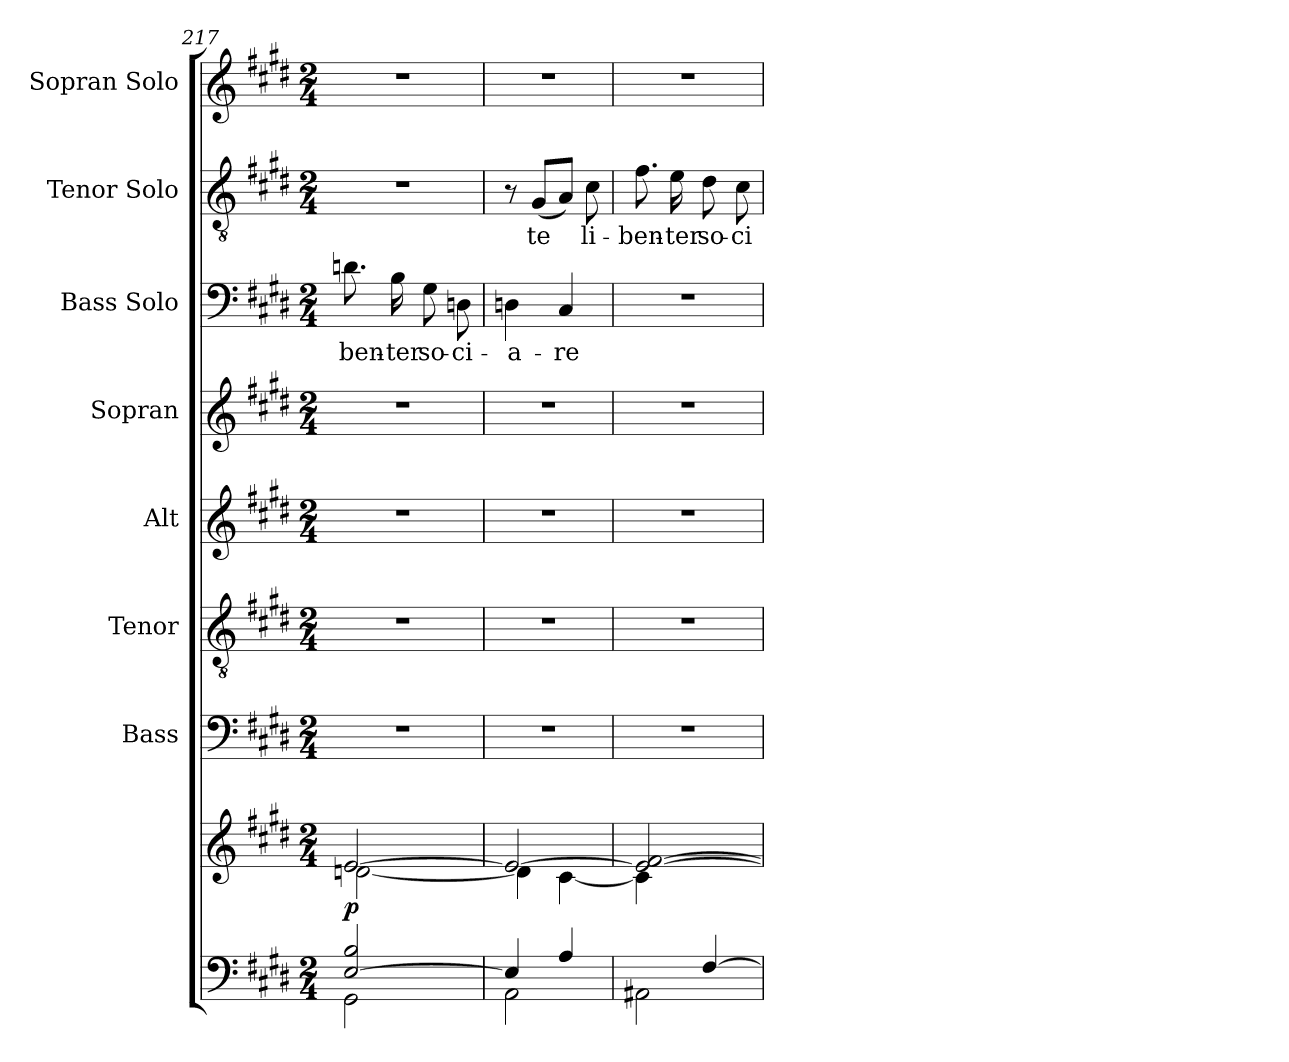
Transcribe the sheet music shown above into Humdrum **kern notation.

**kern	**kern	**dynam	**kern	**kern	**kern	**kern	**kern	**text	**kern	**text	**kern
*part8	*part8	*part8	*part7	*part6	*part5	*part4	*part3	*part3	*part2	*part2	*part1
*staff9	*staff8	*staff8/9	*staff7	*staff6	*staff5	*staff4	*staff3	*staff3	*staff2	*staff2	*staff1
*	*	*	*I"Bass	*I"Tenor	*I"Alt	*I"Sopran	*I"Bass Solo	*	*I"Tenor Solo	*	*I"Sopran Solo
*	*	*	*I'B.	*I'T.	*I'A.	*I'S.	*I'B. Solo	*	*I'T. Solo	*	*I'S. Solo
*clefF4	*clefG2	*	*clefF4	*clefGv2	*clefG2	*clefG2	*clefF4	*	*clefGv2	*	*clefG2
*k[f#c#g#d#]	*k[f#c#g#d#]	*	*k[f#c#g#d#]	*k[f#c#g#d#]	*k[f#c#g#d#]	*k[f#c#g#d#]	*k[f#c#g#d#]	*	*k[f#c#g#d#]	*	*k[f#c#g#d#]
*E:	*E:	*	*E:	*E:	*E:	*E:	*E:	*	*E:	*	*E:
*M2/4	*M2/4	*	*M2/4	*M2/4	*M2/4	*M2/4	*M2/4	*	*M2/4	*	*M2/4
=217	=217	=217	=217	=217	=217	=217	=217	=217	=217	=217	=217
*^	*^	*	*	*	*	*	*	*	*	*	*
!	!	!	!	!LO:DY:b	!	!	!	!	!	!LO:LY:b	!	!	!
[>2E/ 2B/	2GG#\	[>2e/	[<2dn\	p	2r	2r	2r	2r	8.dn\	-ben-	2r	.	2r
!	!	!	!	!	!	!	!	!	!	!LO:LY:b	!	!	!
.	.	.	.	.	.	.	.	.	16B\	-ter	.	.	.
!	!	!	!	!	!	!	!	!	!	!LO:LY:b	!	!	!
.	.	.	.	.	.	.	.	.	8G#\	so-	.	.	.
!	!	!	!	!	!	!	!	!	!	!LO:LY:b	!	!	!
.	.	.	.	.	.	.	.	.	8Dn\	-ci-	.	.	.
=218	=218	=218	=218	=218	=218	=218	=218	=218	=218	=218	=218	=218	=218
!	!	!	!	!	!	!	!	!	!	!LO:LY:b	!	!	!
4E/]	2AA\	2e/_	4d\]	.	2r	2r	2r	2r	4Dn\	-a-	8r	.	2r
!	!	!	!	!	!	!	!	!	!	!	!	!LO:LY:b	!
.	.	.	.	.	.	.	.	.	.	.	(<8G#/L	te	.
!	!	!	!	!	!	!	!	!	!	!LO:LY:b	!	!	!
4A/	.	.	[<4c#\	.	.	.	.	.	4C#/	-re	8A/J)	.	.
!	!	!	!	!	!	!	!	!	!	!	!	!LO:LY:b	!
.	.	.	.	.	.	.	.	.	.	.	8c#\	li-	.
!!LO:PB:g=z
=219	=219	=219	=219	=219	=219	=219	=219	=219	=219	=219	=219	=219	=219
!	!	!	!	!	!	!	!	!	!	!	!	!LO:LY:b	!
4ryy	2AA#X\	2e/_ [>2f#/	4c#\]	.	2r	2r	2r	2r	2r	.	8.f#\	-ben-	2r
!	!	!	!	!	!	!	!	!	!	!	!	!LO:LY:b	!
.	.	.	.	.	.	.	.	.	.	.	16e\	-ter	.
!	!	!	!	!	!	!	!	!	!	!	!	!LO:LY:b	!
[>4F#/	.	.	4ryy	.	.	.	.	.	.	.	8d#\	so-	.
!	!	!	!	!	!	!	!	!	!	!	!	!LO:LY:b	!
.	.	.	.	.	.	.	.	.	.	.	8c#\	-ci-	.
*v	*v	*	*	*	*	*	*	*	*	*	*	*	*
*	*v	*v	*	*	*	*	*	*	*	*	*	*
=	=	=	=	=	=	=	=	=	=	=	=
*-	*-	*-	*-	*-	*-	*-	*-	*-	*-	*-	*-
